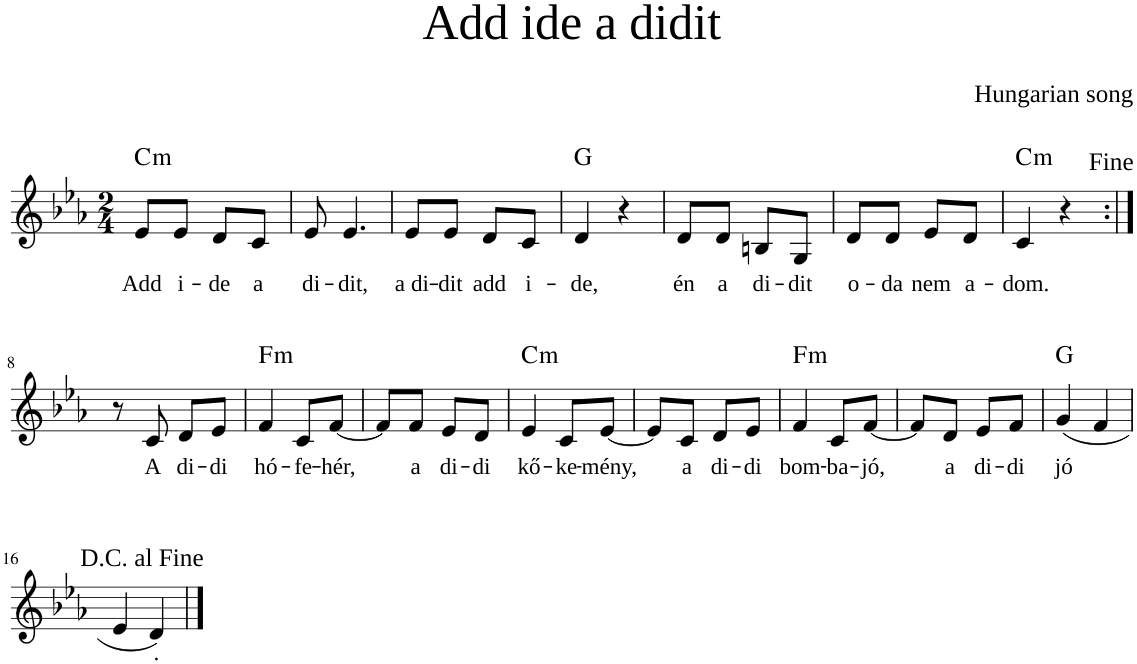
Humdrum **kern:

**kern	**text	**harte
*part1	*part1	*part1
*staff1	*staff1	*
*I"Choir	*	*
*I'Ch	*	*
*clefG2	*	*
*k[b-e-a-]	*	*
*M2/4	*	*
=1	=1	=1
!	!LO:LY:b	!LO:H:kt=m
8e-/L	Add	C:min
!	!LO:LY:b	!
8e-/J	i-	.
!	!LO:LY:b	!
8d/L	-de	.
!	!LO:LY:b	!
8c/J	a	.
=2	=2	=2
!	!LO:LY:b	!
8e-/	di-	.
!	!LO:LY:b	!
4.e-/	-dit,	.
=3	=3	=3
!	!LO:LY:b	!
8e-/L	a di-	.
!	!LO:LY:b	!
8e-/J	-dit	.
!	!LO:LY:b	!
8d/L	add	.
!	!LO:LY:b	!
8c/J	i-	.
=4	=4	=4
!	!LO:LY:b	!
4d/	-de,	G:maj
4r	.	.
=5	=5	=5
!	!LO:LY:b	!
8d/L	én	.
!	!LO:LY:b	!
8d/J	a	.
!	!LO:LY:b	!
8Bn/L	di-	.
!	!LO:LY:b	!
8G/J	-dit	.
=6	=6	=6
!	!LO:LY:b	!
8d/L	o-	.
!	!LO:LY:b	!
8d/J	-da	.
!	!LO:LY:b	!
8e-/L	nem	.
!	!LO:LY:b	!
8d/J	a-	.
=7	=7	=7
!	!LO:LY:b	!LO:H:kt=m
4c/	-dom.	C:min
4r	.	.
!LO:TX:a:t=<font face="Times New Roman"/>Fine	!	!
!!LO:LB:g=z
=8:|!	=8:|!	=8:|!
8r	.	.
!	!LO:LY:b	!
8c/	A	.
!	!LO:LY:b	!
8d/L	di-	.
!	!LO:LY:b	!
8e-/J	-di	.
=9	=9	=9
!	!LO:LY:b	!LO:H:kt=m
4f/	hó-	F:min
!	!LO:LY:b	!
8c/L	fe-	.
!	!LO:LY:b	!
[8f/J	hér,	.
=10	=10	=10
8f/L]	.	.
!	!LO:LY:b	!
8f/J	a	.
!	!LO:LY:b	!
8e-/L	di-	.
!	!LO:LY:b	!
8d/J	-di	.
=11	=11	=11
!	!LO:LY:b	!LO:H:kt=m
4e-/	kő-	C:min
!	!LO:LY:b	!
8c/L	-ke-	.
!	!LO:LY:b	!
[8e-/J	-mény,	.
=12	=12	=12
8e-/L]	.	.
!	!LO:LY:b	!
8c/J	a	.
!	!LO:LY:b	!
8d/L	di-	.
!	!LO:LY:b	!
8e-/J	-di	.
=13	=13	=13
!	!LO:LY:b	!LO:H:kt=m
4f/	bom-	F:min
!	!LO:LY:b	!
8c/L	-ba-	.
!	!LO:LY:b	!
[8f/J	-jó,	.
=14	=14	=14
8f/L]	.	.
!	!LO:LY:b	!
8d/J	a	.
!	!LO:LY:b	!
8e-/L	di-	.
!	!LO:LY:b	!
8f/J	-di	.
=15	=15	=15
!	!LO:LY:b	!
(4g/	jó	G:maj
4f/	.	.
!!LO:LB:g=z
=16	=16	=16
4e-/	.	.
!	!LO:LY:b	!
4d/)	.	.
!LO:TX:a:t=<font face="Times New Roman"/>D.C. al Fine	!	!
==	==	==
*-	*-	*-
